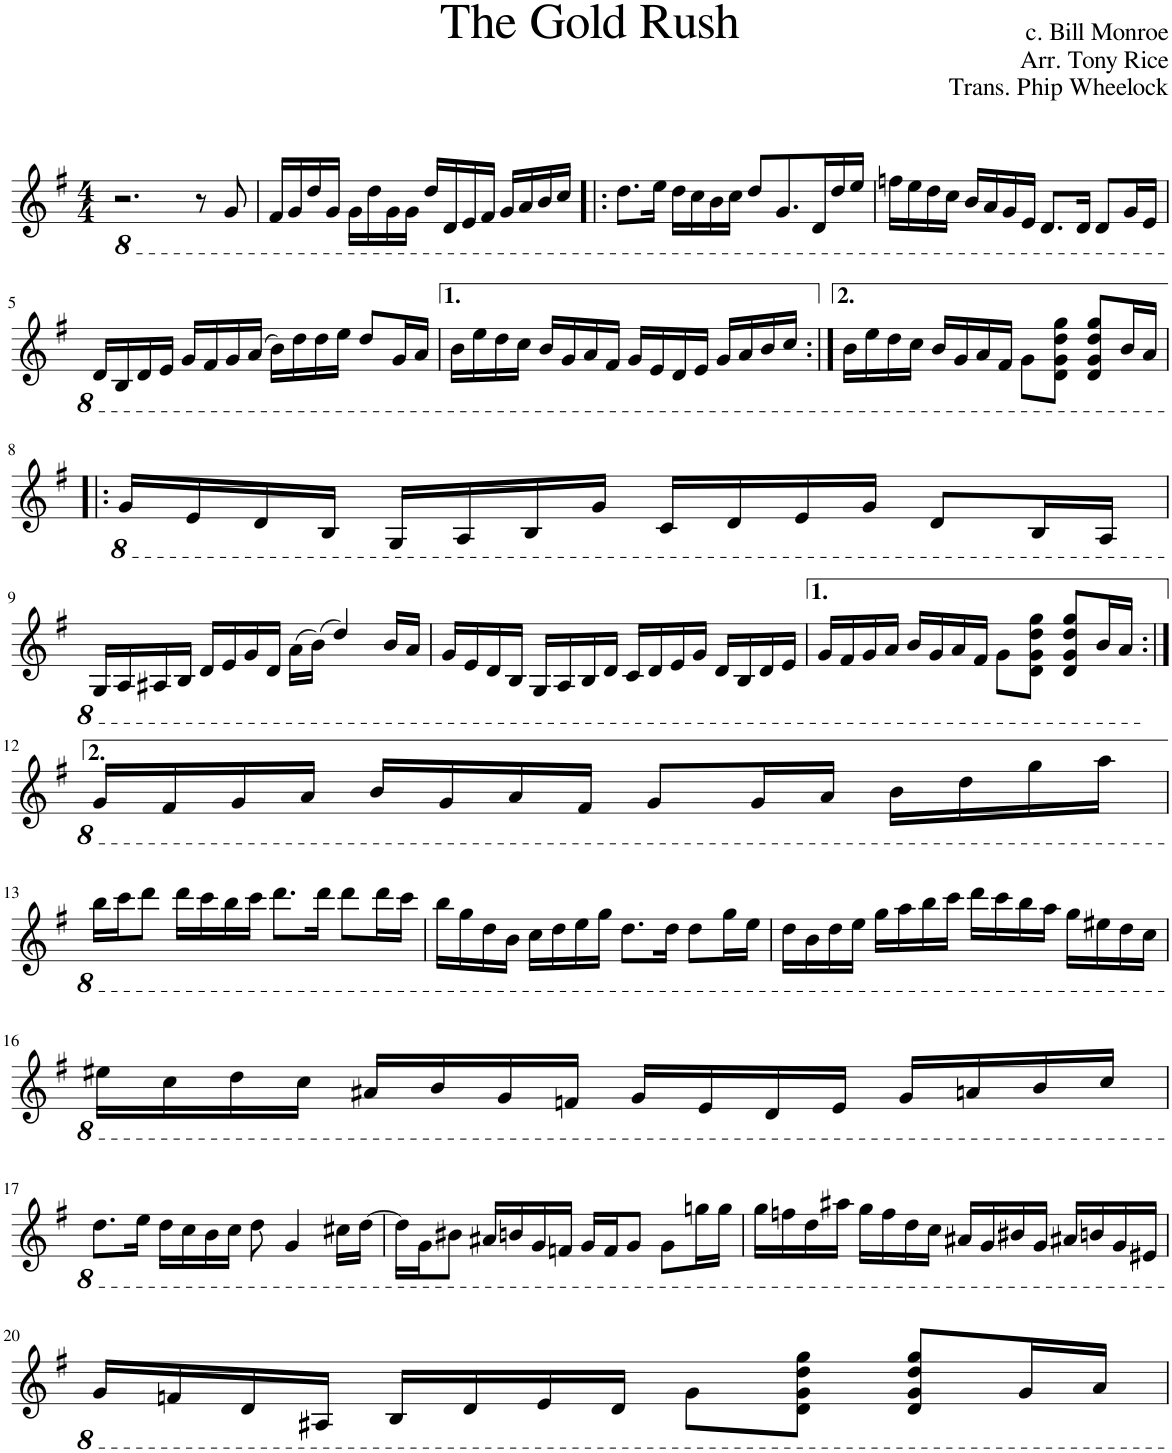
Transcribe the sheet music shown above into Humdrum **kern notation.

**kern
*part1
*staff1
*I"Piano
*I'Pno.
*clefG2
*k[f#]
*M4/4
=1
2.r
8r
8G/
=2
16F#/LL
16G/
16d/
16G/JJ
16G\LL
16d\
16G\
16G\JJ
16d/LL
16D/
16E/
16F#/JJ
16G/LL
16A/
16B/
16c/JJ
=3!|:
8.d\L
16e\Jk
16d\LL
16c\
16B\
16c\JJ
8d/L
8.G/
16D/L
16d/
16e/JJ
=4
16fn\LL
16e\
16d\
16c\JJ
16B/LL
16A/
16G/
16E/JJ
8.D/L
16D/Jk
8D/L
16G/L
16E/JJ
!!LO:LB:g=z
=5
16D/LL
16BB/
16D/
16E/JJ
16G/LL
16F#/
16G/
(16A/JJ
16B\LL)
16d\
16d\
16e\JJ
8d/L
16G/L
16A/JJ
=6
16B\LL
16e\
16d\
16c\JJ
16B/LL
16G/
16A/
16F#/JJ
16G/LL
16E/
16D/
16E/JJ
16G/LL
16A/
16B/
16c/JJ
=7:|!
16B\LL
16e\
16d\
16c\JJ
16B/LL
16G/
16A/
16F#/JJ
8G\L
8D\ 8G\ 8d\ 8g\J
8D/ 8G/ 8d/ 8g/L
16B/L
16A/JJ
!!LO:LB:g=z
=8!|:
16G/LL
16E/
16D/
16BB/JJ
16GG/LL
16AA/
16BB/
16G/JJ
16C/LL
16D/
16E/
16G/JJ
8D/L
16BB/L
16AA/JJ
!!LO:LB:g=z
=9
16GG/LL
16AA/
16AA#X/
16BB/JJ
16D/LL
16E/
16G/
16D/JJ
(16A\LL
(16B\JJ)
4d/)
16B/LL
16A/JJ
=10
16G/LL
16E/
16D/
16BB/JJ
16GG/LL
16AA/
16BB/
16D/JJ
16C/LL
16D/
16E/
16G/JJ
16D/LL
16BB/
16D/
16E/JJ
=11
16G/LL
16F#/
16G/
16A/JJ
16B/LL
16G/
16A/
16F#/JJ
8G\L
8D\ 8G\ 8d\ 8g\J
8D/ 8G/ 8d/ 8g/L
16B/L
16A/JJ
!!LO:LB:g=z
=12:|!
16G/LL
16F#/
16G/
16A/JJ
16B/LL
16G/
16A/
16F#/JJ
8G/L
16G/L
16A/JJ
16B\LL
16d\
16g\
16a\JJ
!!LO:LB:g=z
=13
16b\LL
16cc\J
8dd\J
16dd\LL
16cc\
16b\
16cc\JJ
8.dd\L
16dd\Jk
8dd\L
16dd\L
16cc\JJ
=14
16b\LL
16g\
16d\
16B\JJ
16c\LL
16d\
16e\
16g\JJ
8.d\L
16d\Jk
8d\L
16g\L
16e\JJ
=15
16d\LL
16B\
16d\
16e\JJ
16g\LL
16a\
16b\
16cc\JJ
16dd\LL
16cc\
16b\
16a\JJ
16g\LL
16e#X\
16d\
16c\JJ
!!LO:LB:g=z
=16
16e#X\LL
16c\
16d\
16c\JJ
16A#X/LL
16B/
16G/
16Fn/JJ
16G/LL
16E/
16D/
16E/JJ
16G/LL
16An/
16B/
16c/JJ
!!LO:LB:g=z
=17
8.d\L
16e\Jk
16d\LL
16c\
16B\
16c\JJ
8d\
4G/
16c#X\LL
[16d\JJ
=18
16d\LL]
16G\J
8B#X\J
16A#X/LL
16Bn/
16G/
16Fn/JJ
16G/LL
16F/J
8G/J
8G\L
16gn\L
16g\JJ
=19
16g\LL
16fn\
16d\
16a#X\JJ
16g\LL
16f\
16d\
16c\JJ
16A#X/LL
16G/
16B#X/
16G/JJ
16A#X/LL
16Bn/
16G/
16E#X/JJ
!!LO:LB:g=z
=20
16G/LL
16Fn/
16D/
16AA#X/JJ
16BB/LL
16D/
16E/
16D/JJ
8G\L
8D\ 8G\ 8d\ 8g\J
8D/ 8G/ 8d/ 8g/L
16G/L
16A/JJ
=
*-
